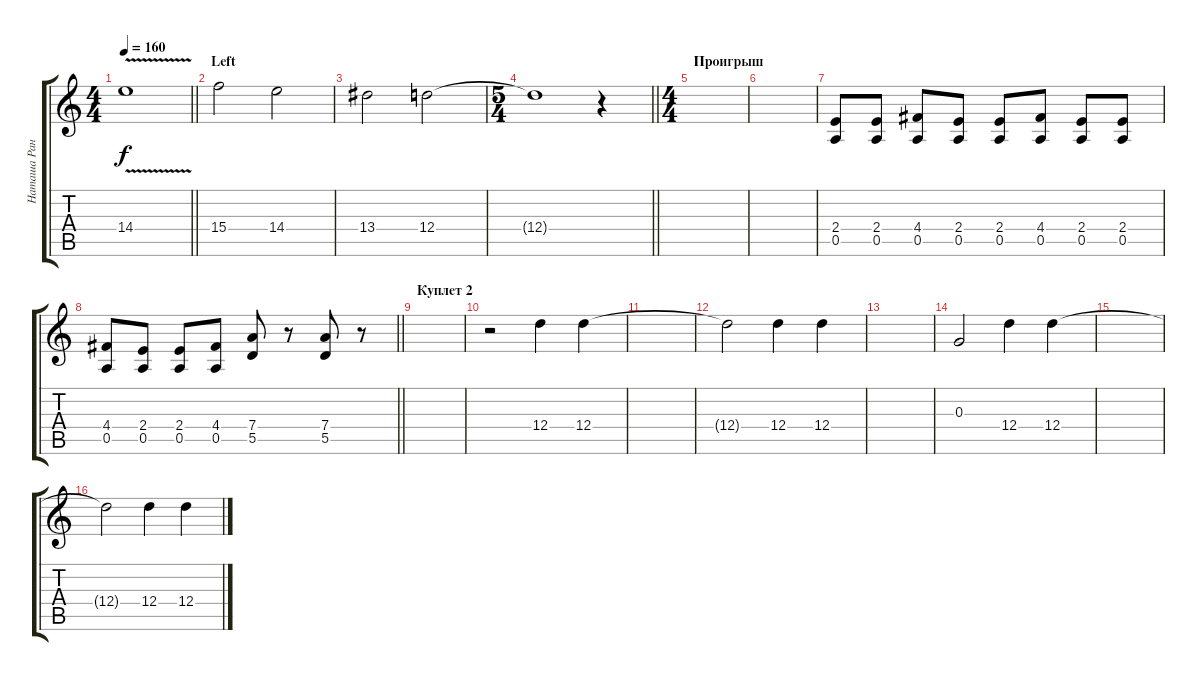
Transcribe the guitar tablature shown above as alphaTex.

\track ("Наташа Ранетка" "Наташа Ран") {instrument distortionguitar}
\staff {score tabs}
\tuning (E4 B3 G3 D3 A2 E2) {hide}
\ts (4 4)
\tempo 160
\clef g2
\barLineRight lightlight
\ks c
14.4{v}.1{dy f} |
\section ("" "Left")
15.4.2 14.4.2 |
13.4.2 12.4.2 |
\ts (5 4)
\barLineRight lightlight
12.4{t}.1 r.4 |
\ts (4 4)
\section ("" "Проигрыш")
|
|
(2.4 0.5).8 (2.4 0.5).8 (4.4 0.5).8 (2.4 0.5).8 (2.4 0.5).8 (4.4 0.5).8 (2.4 0.5).8 (2.4 0.5).8 |
\barLineRight lightlight
(4.4 0.5).8 (2.4 0.5).8 (2.4 0.5).8 (4.4 0.5).8 (7.4 5.5).8 r.8 (7.4 5.5).8 r.8 |
\section ("" "Куплет 2")
|
r.2{volume 16 instrument electricguitarclean} 12.4.4 12.4.4 |
|
12.4{t}.2 12.4.4 12.4.4 |
|
0.3.2 12.4.4 12.4.4 |
|
12.4{t}.2 12.4.4 12.4.4
